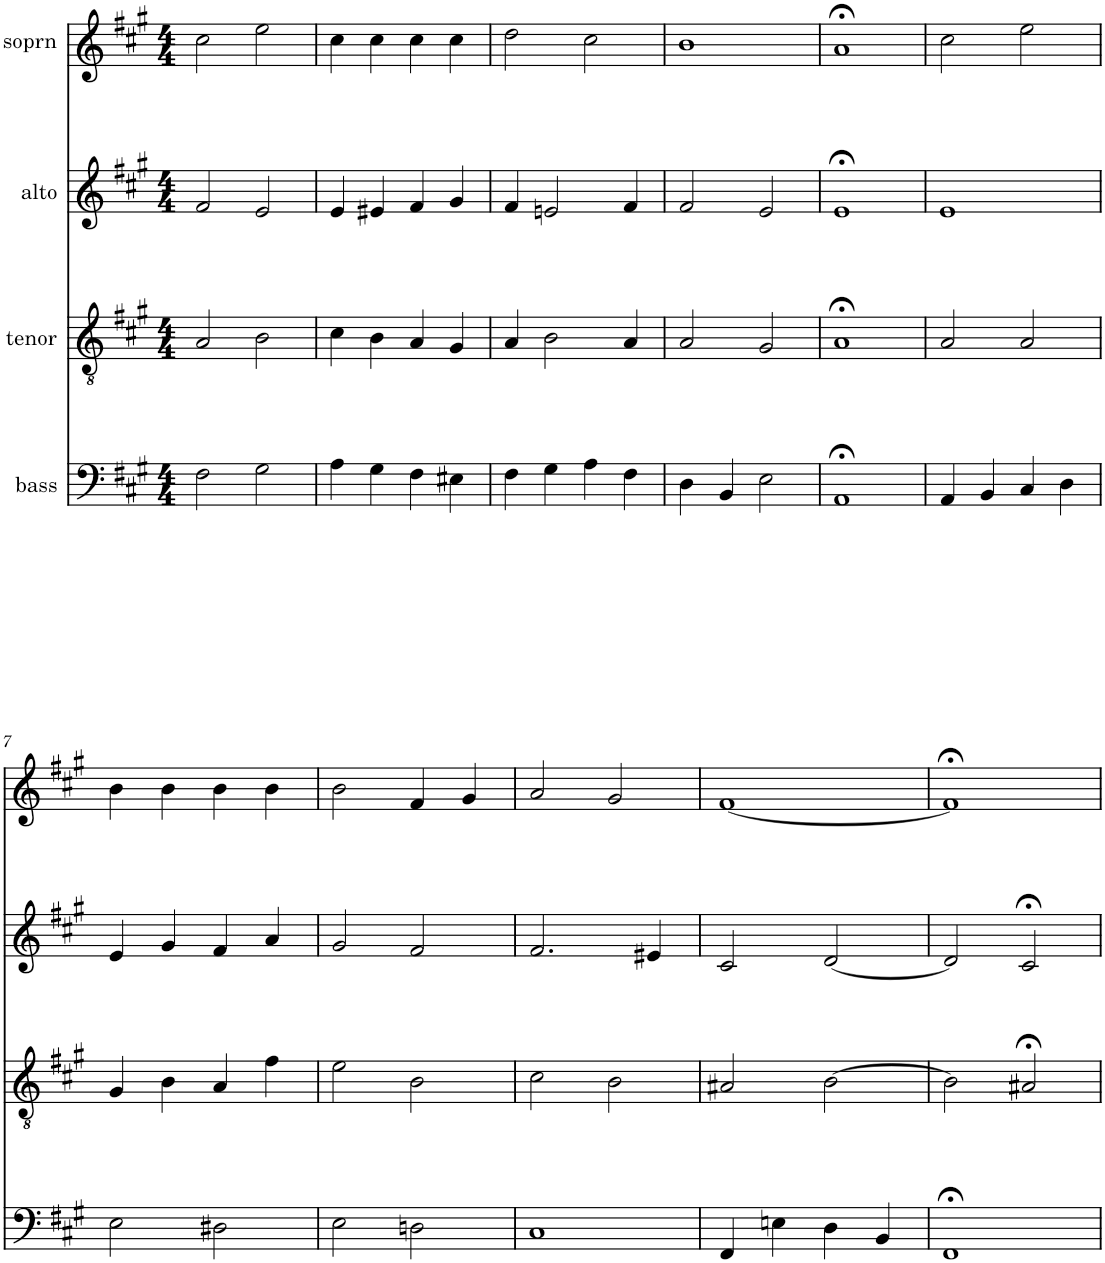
**kern	**kern	**kern	**kern
*part4	*part3	*part2	*part1
*staff4	*staff3	*staff2	*staff1
*I"bass	*I"tenor	*I"alto	*I"soprn
*clefF4	*clefGv2	*clefG2	*clefG2
*k[f#c#g#]	*k[f#c#g#]	*k[f#c#g#]	*k[f#c#g#]
*f#:	*f#:	*f#:	*f#:
*M4/4	*M4/4	*M4/4	*M4/4
=1	=1	=1	=1
2F#\	2A/	2f#/	2cc#\
2G#\	2B\	2e/	2ee\
=2	=2	=2	=2
4A\	4c#\	4e/	4cc#\
4G#\	4B\	4e#X/	4cc#\
4F#\	4A/	4f#/	4cc#\
4E#X\	4G#/	4g#/	4cc#\
=3	=3	=3	=3
4F#\	4A/	4f#/	2dd\
4G#\	2B\	2en/	.
4A\	.	.	2cc#\
4F#\	4A/	4f#/	.
=4	=4	=4	=4
4D\	2A/	2f#/	1b
4BB/	.	.	.
2E\	2G#/	2e/	.
=5	=5	=5	=5
1AA;<	1A;<	1e;<	1a;<
=6	=6	=6	=6
4AA/	2A/	1e	2cc#\
4BB/	.	.	.
4C#/	2A/	.	2ee\
4D\	.	.	.
!!LO:LB:g=z
=7	=7	=7	=7
2E\	4G#/	4e/	4b\
.	4B\	4g#/	4b\
2D#X\	4A/	4f#/	4b\
.	4f#\	4a/	4b\
=8	=8	=8	=8
2E\	2e\	2g#/	2b\
2Dn\	2B\	2f#/	4f#/
.	.	.	4g#/
=9	=9	=9	=9
1C#	2c#\	2.f#/	2a/
.	2B\	.	2g#/
.	.	4e#X/	.
=10	=10	=10	=10
4FF#/	2A#X/	2c#/	[1f#
4En\	.	.	.
4D\	[2B\	[2d/	.
4BB/	.	.	.
=11	=11	=11	=11
1FF#;<	2B\]	2d/]	1f#;<]
.	2A#X;</	2c#;</	.
=	=	=	=
*-	*-	*-	*-
